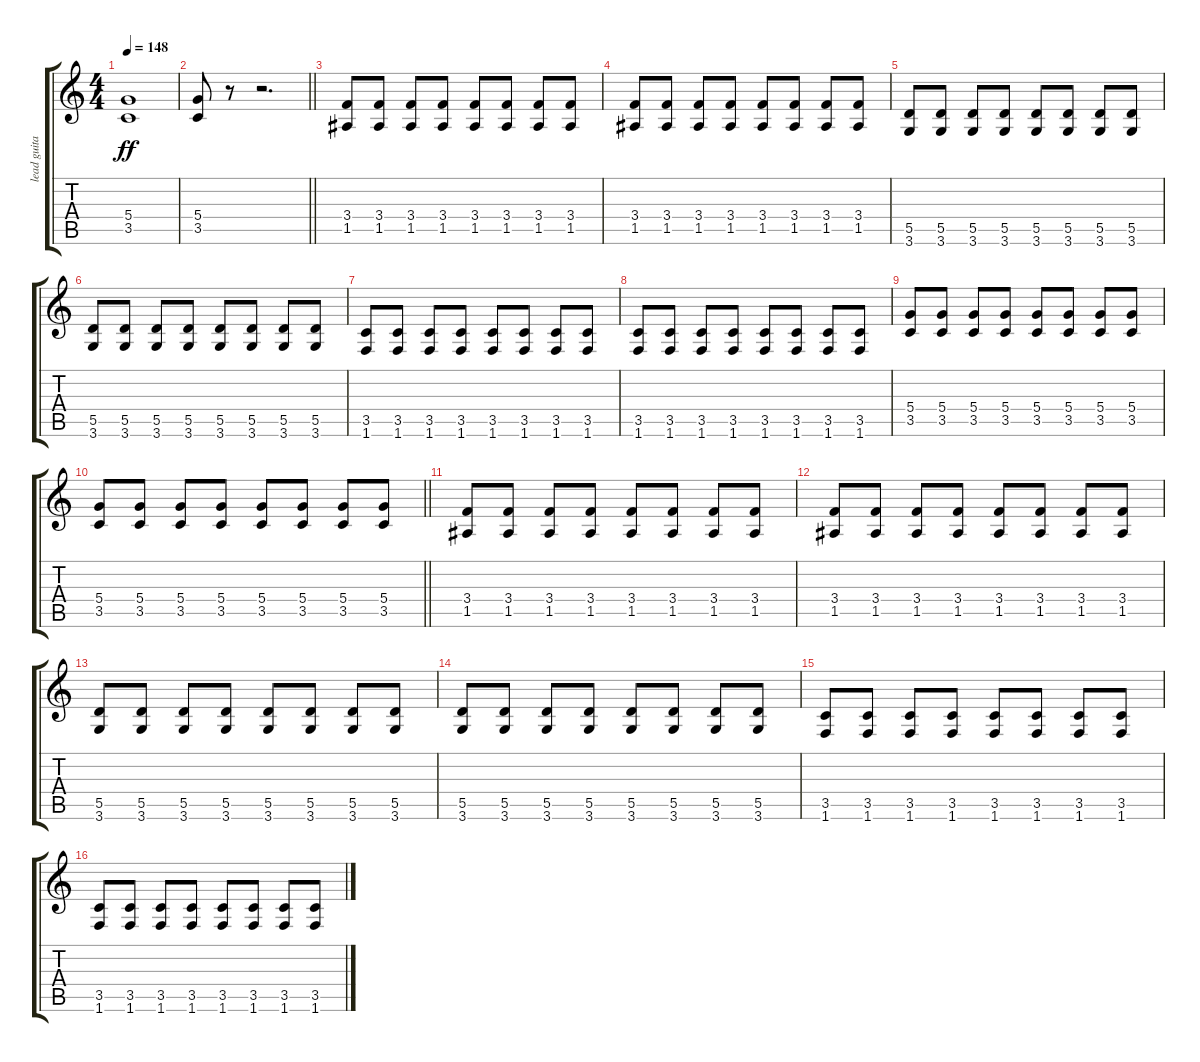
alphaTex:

\track ("lead guitar" "lead guita") {instrument distortionguitar}
\staff {score tabs}
\tuning (E4 B3 G3 D3 A2 E2) {hide}
\ts (4 4)
\tempo 148
\clef g2
\ks c
(5.4 3.5).1{dy ff} |
\barLineRight lightlight
(5.4 3.5).8 r.8 r.2{d} |
\section ("" "")
(3.4 1.5).8 (3.4 1.5).8 (3.4 1.5).8 (3.4 1.5).8 (3.4 1.5).8 (3.4 1.5).8 (3.4 1.5).8 (3.4 1.5).8 |
(3.4 1.5).8 (3.4 1.5).8 (3.4 1.5).8 (3.4 1.5).8 (3.4 1.5).8 (3.4 1.5).8 (3.4 1.5).8 (3.4 1.5).8 |
(5.5 3.6).8 (5.5 3.6).8 (5.5 3.6).8 (5.5 3.6).8 (5.5 3.6).8 (5.5 3.6).8 (5.5 3.6).8 (5.5 3.6).8 |
(5.5 3.6).8 (5.5 3.6).8 (5.5 3.6).8 (5.5 3.6).8 (5.5 3.6).8 (5.5 3.6).8 (5.5 3.6).8 (5.5 3.6).8 |
(3.5 1.6).8 (3.5 1.6).8 (3.5 1.6).8 (3.5 1.6).8 (3.5 1.6).8 (3.5 1.6).8 (3.5 1.6).8 (3.5 1.6).8 |
(3.5 1.6).8 (3.5 1.6).8 (3.5 1.6).8 (3.5 1.6).8 (3.5 1.6).8 (3.5 1.6).8 (3.5 1.6).8 (3.5 1.6).8 |
(5.4 3.5).8 (5.4 3.5).8 (5.4 3.5).8 (5.4 3.5).8 (5.4 3.5).8 (5.4 3.5).8 (5.4 3.5).8 (5.4 3.5).8 |
\barLineRight lightlight
(5.4 3.5).8 (5.4 3.5).8 (5.4 3.5).8 (5.4 3.5).8 (5.4 3.5).8 (5.4 3.5).8 (5.4 3.5).8 (5.4 3.5).8 |
(3.4 1.5).8 (3.4 1.5).8 (3.4 1.5).8 (3.4 1.5).8 (3.4 1.5).8 (3.4 1.5).8 (3.4 1.5).8 (3.4 1.5).8 |
(3.4 1.5).8 (3.4 1.5).8 (3.4 1.5).8 (3.4 1.5).8 (3.4 1.5).8 (3.4 1.5).8 (3.4 1.5).8 (3.4 1.5).8 |
(5.5 3.6).8 (5.5 3.6).8 (5.5 3.6).8 (5.5 3.6).8 (5.5 3.6).8 (5.5 3.6).8 (5.5 3.6).8 (5.5 3.6).8 |
(5.5 3.6).8 (5.5 3.6).8 (5.5 3.6).8 (5.5 3.6).8 (5.5 3.6).8 (5.5 3.6).8 (5.5 3.6).8 (5.5 3.6).8 |
(3.5 1.6).8 (3.5 1.6).8 (3.5 1.6).8 (3.5 1.6).8 (3.5 1.6).8 (3.5 1.6).8 (3.5 1.6).8 (3.5 1.6).8 |
(3.5 1.6).8 (3.5 1.6).8 (3.5 1.6).8 (3.5 1.6).8 (3.5 1.6).8 (3.5 1.6).8 (3.5 1.6).8 (3.5 1.6).8
